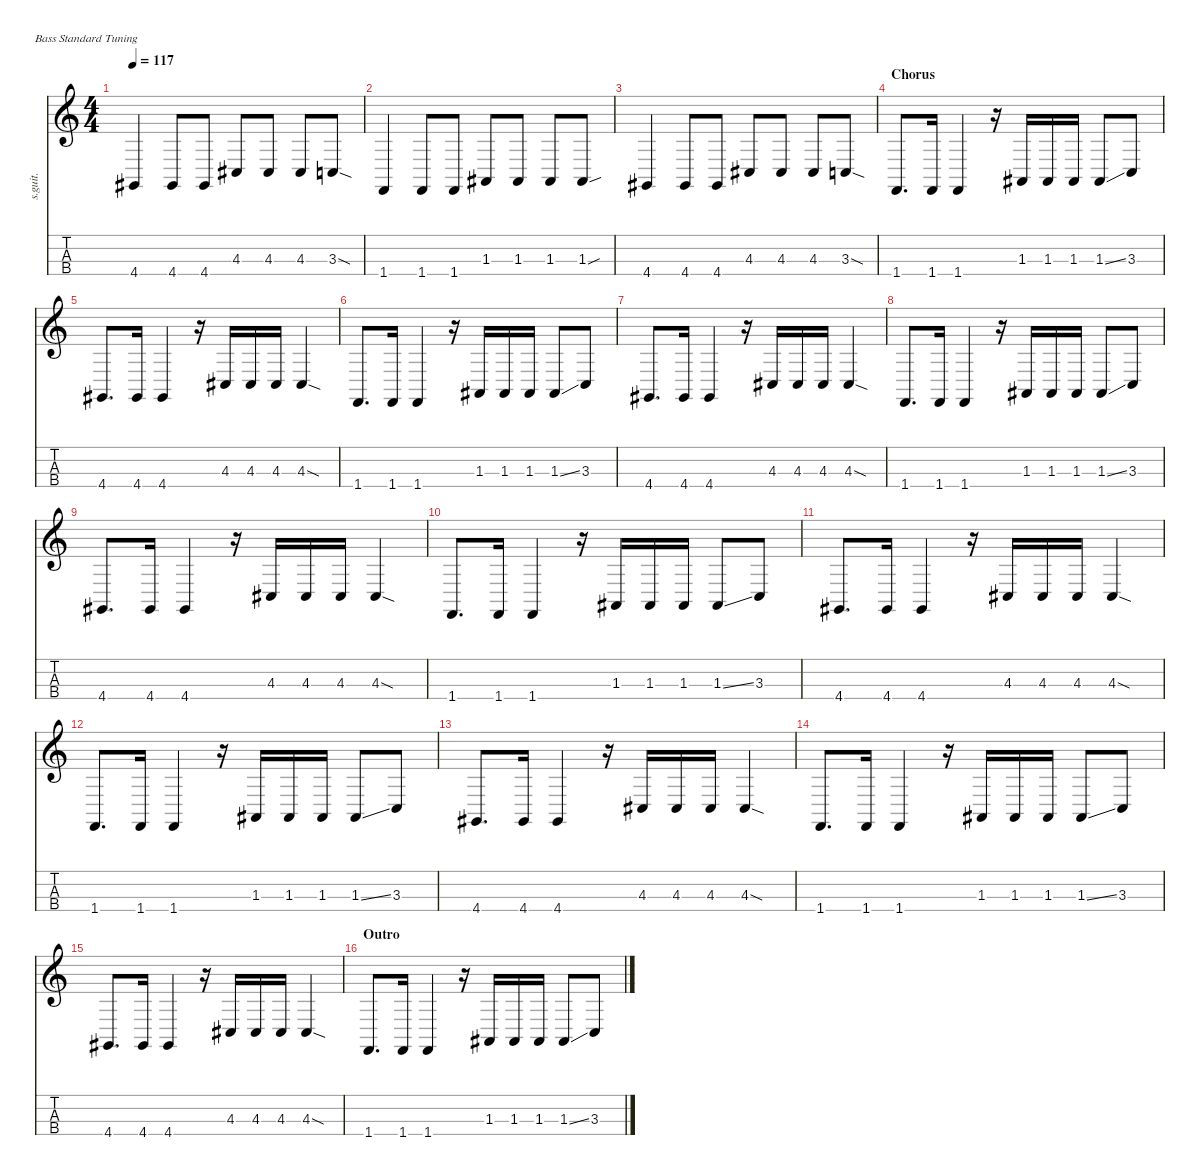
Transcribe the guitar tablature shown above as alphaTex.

\defaultSystemsLayout 4
\hideDynamics
\bracketExtendMode nobrackets
\track ("Krist Novoselic " "s.guit.") {instrument electricbasspick}
\staff {score tabs}
\tuning (G2 D2 A1 E1)
\ts (4 4)
\tempo 117
\clef g2
\ks c
4.4{acc #}.4{lyrics (0 "") lyrics (1 "") lyrics (2 "") lyrics (3 "") lyrics (4 "") dy mf} 4.4{acc #}.8{lyrics (0 "") lyrics (1 "") lyrics (2 "") lyrics (3 "") lyrics (4 "")} 4.4{acc #}.8{lyrics (0 "") lyrics (1 "") lyrics (2 "") lyrics (3 "") lyrics (4 "")} 4.3{acc #}.8{lyrics (0 "") lyrics (1 "") lyrics (2 "") lyrics (3 "") lyrics (4 "")} 4.3{acc #}.8{lyrics (0 "") lyrics (1 "") lyrics (2 "") lyrics (3 "") lyrics (4 "")} 4.3{acc #}.8{lyrics (0 "") lyrics (1 "") lyrics (2 "") lyrics (3 "") lyrics (4 "")} 3.3{sod}.8{lyrics (0 "") lyrics (1 "") lyrics (2 "") lyrics (3 "") lyrics (4 "")} |
1.4.4{lyrics (0 "") lyrics (1 "") lyrics (2 "") lyrics (3 "") lyrics (4 "")} 1.4.8{lyrics (0 "") lyrics (1 "") lyrics (2 "") lyrics (3 "") lyrics (4 "")} 1.4.8{lyrics (0 "") lyrics (1 "") lyrics (2 "") lyrics (3 "") lyrics (4 "")} 1.3{acc #}.8{lyrics (0 "") lyrics (1 "") lyrics (2 "") lyrics (3 "") lyrics (4 "")} 1.3{acc #}.8{lyrics (0 "") lyrics (1 "") lyrics (2 "") lyrics (3 "") lyrics (4 "")} 1.3{acc #}.8{lyrics (0 "") lyrics (1 "") lyrics (2 "") lyrics (3 "") lyrics (4 "")} 1.3{sou acc #}.8{lyrics (0 "") lyrics (1 "") lyrics (2 "") lyrics (3 "") lyrics (4 "")} |
4.4{acc #}.4{lyrics (0 "") lyrics (1 "") lyrics (2 "") lyrics (3 "") lyrics (4 "")} 4.4{acc #}.8{lyrics (0 "") lyrics (1 "") lyrics (2 "") lyrics (3 "") lyrics (4 "")} 4.4{acc #}.8{lyrics (0 "") lyrics (1 "") lyrics (2 "") lyrics (3 "") lyrics (4 "")} 4.3{acc #}.8{lyrics (0 "") lyrics (1 "") lyrics (2 "") lyrics (3 "") lyrics (4 "")} 4.3{acc #}.8{lyrics (0 "") lyrics (1 "") lyrics (2 "") lyrics (3 "") lyrics (4 "")} 4.3{acc #}.8{lyrics (0 "") lyrics (1 "") lyrics (2 "") lyrics (3 "") lyrics (4 "")} 3.3{sod}.8{lyrics (0 "") lyrics (1 "") lyrics (2 "") lyrics (3 "") lyrics (4 "")} |
\section ("" "Chorus")
1.4.8{d lyrics (0 "") lyrics (1 "") lyrics (2 "") lyrics (3 "") lyrics (4 "") dy f} 1.4.16{lyrics (0 "") lyrics (1 "") lyrics (2 "") lyrics (3 "") lyrics (4 "")} 1.4.4{lyrics (0 "") lyrics (1 "") lyrics (2 "") lyrics (3 "") lyrics (4 "")} r.16 1.3{acc #}.16{lyrics (0 "") lyrics (1 "") lyrics (2 "") lyrics (3 "") lyrics (4 "")} 1.3{acc #}.16{lyrics (0 "") lyrics (1 "") lyrics (2 "") lyrics (3 "") lyrics (4 "")} 1.3{acc #}.16{lyrics (0 "") lyrics (1 "") lyrics (2 "") lyrics (3 "") lyrics (4 "")} 1.3{ss acc #}.8{lyrics (0 "") lyrics (1 "") lyrics (2 "") lyrics (3 "") lyrics (4 "")} 3.3.8{lyrics (0 "") lyrics (1 "") lyrics (2 "") lyrics (3 "") lyrics (4 "")} |
4.4{acc #}.8{d lyrics (0 "") lyrics (1 "") lyrics (2 "") lyrics (3 "") lyrics (4 "")} 4.4{acc #}.16{lyrics (0 "") lyrics (1 "") lyrics (2 "") lyrics (3 "") lyrics (4 "")} 4.4{acc #}.4{lyrics (0 "") lyrics (1 "") lyrics (2 "") lyrics (3 "") lyrics (4 "")} r.16 4.3{acc #}.16{lyrics (0 "") lyrics (1 "") lyrics (2 "") lyrics (3 "") lyrics (4 "")} 4.3{acc #}.16{lyrics (0 "") lyrics (1 "") lyrics (2 "") lyrics (3 "") lyrics (4 "")} 4.3{acc #}.16{lyrics (0 "") lyrics (1 "") lyrics (2 "") lyrics (3 "") lyrics (4 "")} 4.3{sod acc #}.4{lyrics (0 "") lyrics (1 "") lyrics (2 "") lyrics (3 "") lyrics (4 "")} |
1.4.8{d lyrics (0 "") lyrics (1 "") lyrics (2 "") lyrics (3 "") lyrics (4 "")} 1.4.16{lyrics (0 "") lyrics (1 "") lyrics (2 "") lyrics (3 "") lyrics (4 "")} 1.4.4{lyrics (0 "") lyrics (1 "") lyrics (2 "") lyrics (3 "") lyrics (4 "")} r.16 1.3{acc #}.16{lyrics (0 "") lyrics (1 "") lyrics (2 "") lyrics (3 "") lyrics (4 "")} 1.3{acc #}.16{lyrics (0 "") lyrics (1 "") lyrics (2 "") lyrics (3 "") lyrics (4 "")} 1.3{acc #}.16{lyrics (0 "") lyrics (1 "") lyrics (2 "") lyrics (3 "") lyrics (4 "")} 1.3{ss acc #}.8{lyrics (0 "") lyrics (1 "") lyrics (2 "") lyrics (3 "") lyrics (4 "")} 3.3.8{lyrics (0 "") lyrics (1 "") lyrics (2 "") lyrics (3 "") lyrics (4 "")} |
4.4{acc #}.8{d lyrics (0 "") lyrics (1 "") lyrics (2 "") lyrics (3 "") lyrics (4 "")} 4.4{acc #}.16{lyrics (0 "") lyrics (1 "") lyrics (2 "") lyrics (3 "") lyrics (4 "")} 4.4{acc #}.4{lyrics (0 "") lyrics (1 "") lyrics (2 "") lyrics (3 "") lyrics (4 "")} r.16 4.3{acc #}.16{lyrics (0 "") lyrics (1 "") lyrics (2 "") lyrics (3 "") lyrics (4 "")} 4.3{acc #}.16{lyrics (0 "") lyrics (1 "") lyrics (2 "") lyrics (3 "") lyrics (4 "")} 4.3{acc #}.16{lyrics (0 "") lyrics (1 "") lyrics (2 "") lyrics (3 "") lyrics (4 "")} 4.3{sod acc #}.4{lyrics (0 "") lyrics (1 "") lyrics (2 "") lyrics (3 "") lyrics (4 "")} |
1.4.8{d lyrics (0 "") lyrics (1 "") lyrics (2 "") lyrics (3 "") lyrics (4 "")} 1.4.16{lyrics (0 "") lyrics (1 "") lyrics (2 "") lyrics (3 "") lyrics (4 "")} 1.4.4{lyrics (0 "") lyrics (1 "") lyrics (2 "") lyrics (3 "") lyrics (4 "")} r.16 1.3{acc #}.16{lyrics (0 "") lyrics (1 "") lyrics (2 "") lyrics (3 "") lyrics (4 "")} 1.3{acc #}.16{lyrics (0 "") lyrics (1 "") lyrics (2 "") lyrics (3 "") lyrics (4 "")} 1.3{acc #}.16{lyrics (0 "") lyrics (1 "") lyrics (2 "") lyrics (3 "") lyrics (4 "")} 1.3{ss acc #}.8{lyrics (0 "") lyrics (1 "") lyrics (2 "") lyrics (3 "") lyrics (4 "")} 3.3.8{lyrics (0 "") lyrics (1 "") lyrics (2 "") lyrics (3 "") lyrics (4 "")} |
4.4{acc #}.8{d lyrics (0 "") lyrics (1 "") lyrics (2 "") lyrics (3 "") lyrics (4 "")} 4.4{acc #}.16{lyrics (0 "") lyrics (1 "") lyrics (2 "") lyrics (3 "") lyrics (4 "")} 4.4{acc #}.4{lyrics (0 "") lyrics (1 "") lyrics (2 "") lyrics (3 "") lyrics (4 "")} r.16 4.3{acc #}.16{lyrics (0 "") lyrics (1 "") lyrics (2 "") lyrics (3 "") lyrics (4 "")} 4.3{acc #}.16{lyrics (0 "") lyrics (1 "") lyrics (2 "") lyrics (3 "") lyrics (4 "")} 4.3{acc #}.16{lyrics (0 "") lyrics (1 "") lyrics (2 "") lyrics (3 "") lyrics (4 "")} 4.3{sod acc #}.4{lyrics (0 "") lyrics (1 "") lyrics (2 "") lyrics (3 "") lyrics (4 "")} |
1.4.8{d lyrics (0 "") lyrics (1 "") lyrics (2 "") lyrics (3 "") lyrics (4 "")} 1.4.16{lyrics (0 "") lyrics (1 "") lyrics (2 "") lyrics (3 "") lyrics (4 "")} 1.4.4{lyrics (0 "") lyrics (1 "") lyrics (2 "") lyrics (3 "") lyrics (4 "")} r.16 1.3{acc #}.16{lyrics (0 "") lyrics (1 "") lyrics (2 "") lyrics (3 "") lyrics (4 "")} 1.3{acc #}.16{lyrics (0 "") lyrics (1 "") lyrics (2 "") lyrics (3 "") lyrics (4 "")} 1.3{acc #}.16{lyrics (0 "") lyrics (1 "") lyrics (2 "") lyrics (3 "") lyrics (4 "")} 1.3{ss acc #}.8{lyrics (0 "") lyrics (1 "") lyrics (2 "") lyrics (3 "") lyrics (4 "")} 3.3.8{lyrics (0 "") lyrics (1 "") lyrics (2 "") lyrics (3 "") lyrics (4 "")} |
4.4{acc #}.8{d lyrics (0 "") lyrics (1 "") lyrics (2 "") lyrics (3 "") lyrics (4 "")} 4.4{acc #}.16{lyrics (0 "") lyrics (1 "") lyrics (2 "") lyrics (3 "") lyrics (4 "")} 4.4{acc #}.4{lyrics (0 "") lyrics (1 "") lyrics (2 "") lyrics (3 "") lyrics (4 "")} r.16 4.3{acc #}.16{lyrics (0 "") lyrics (1 "") lyrics (2 "") lyrics (3 "") lyrics (4 "")} 4.3{acc #}.16{lyrics (0 "") lyrics (1 "") lyrics (2 "") lyrics (3 "") lyrics (4 "")} 4.3{acc #}.16{lyrics (0 "") lyrics (1 "") lyrics (2 "") lyrics (3 "") lyrics (4 "")} 4.3{sod acc #}.4{lyrics (0 "") lyrics (1 "") lyrics (2 "") lyrics (3 "") lyrics (4 "")} |
1.4.8{d lyrics (0 "") lyrics (1 "") lyrics (2 "") lyrics (3 "") lyrics (4 "")} 1.4.16{lyrics (0 "") lyrics (1 "") lyrics (2 "") lyrics (3 "") lyrics (4 "")} 1.4.4{lyrics (0 "") lyrics (1 "") lyrics (2 "") lyrics (3 "") lyrics (4 "")} r.16 1.3{acc #}.16{lyrics (0 "") lyrics (1 "") lyrics (2 "") lyrics (3 "") lyrics (4 "")} 1.3{acc #}.16{lyrics (0 "") lyrics (1 "") lyrics (2 "") lyrics (3 "") lyrics (4 "")} 1.3{acc #}.16{lyrics (0 "") lyrics (1 "") lyrics (2 "") lyrics (3 "") lyrics (4 "")} 1.3{ss acc #}.8{lyrics (0 "") lyrics (1 "") lyrics (2 "") lyrics (3 "") lyrics (4 "")} 3.3.8{lyrics (0 "") lyrics (1 "") lyrics (2 "") lyrics (3 "") lyrics (4 "")} |
4.4{acc #}.8{d lyrics (0 "") lyrics (1 "") lyrics (2 "") lyrics (3 "") lyrics (4 "")} 4.4{acc #}.16{lyrics (0 "") lyrics (1 "") lyrics (2 "") lyrics (3 "") lyrics (4 "")} 4.4{acc #}.4{lyrics (0 "") lyrics (1 "") lyrics (2 "") lyrics (3 "") lyrics (4 "")} r.16 4.3{acc #}.16{lyrics (0 "") lyrics (1 "") lyrics (2 "") lyrics (3 "") lyrics (4 "")} 4.3{acc #}.16{lyrics (0 "") lyrics (1 "") lyrics (2 "") lyrics (3 "") lyrics (4 "")} 4.3{acc #}.16{lyrics (0 "") lyrics (1 "") lyrics (2 "") lyrics (3 "") lyrics (4 "")} 4.3{sod acc #}.4{lyrics (0 "") lyrics (1 "") lyrics (2 "") lyrics (3 "") lyrics (4 "")} |
1.4.8{d lyrics (0 "") lyrics (1 "") lyrics (2 "") lyrics (3 "") lyrics (4 "")} 1.4.16{lyrics (0 "") lyrics (1 "") lyrics (2 "") lyrics (3 "") lyrics (4 "")} 1.4.4{lyrics (0 "") lyrics (1 "") lyrics (2 "") lyrics (3 "") lyrics (4 "")} r.16 1.3{acc #}.16{lyrics (0 "") lyrics (1 "") lyrics (2 "") lyrics (3 "") lyrics (4 "")} 1.3{acc #}.16{lyrics (0 "") lyrics (1 "") lyrics (2 "") lyrics (3 "") lyrics (4 "")} 1.3{acc #}.16{lyrics (0 "") lyrics (1 "") lyrics (2 "") lyrics (3 "") lyrics (4 "")} 1.3{ss acc #}.8{lyrics (0 "") lyrics (1 "") lyrics (2 "") lyrics (3 "") lyrics (4 "")} 3.3.8{lyrics (0 "") lyrics (1 "") lyrics (2 "") lyrics (3 "") lyrics (4 "")} |
4.4{acc #}.8{d lyrics (0 "") lyrics (1 "") lyrics (2 "") lyrics (3 "") lyrics (4 "")} 4.4{acc #}.16{lyrics (0 "") lyrics (1 "") lyrics (2 "") lyrics (3 "") lyrics (4 "")} 4.4{acc #}.4{lyrics (0 "") lyrics (1 "") lyrics (2 "") lyrics (3 "") lyrics (4 "")} r.16 4.3{acc #}.16{lyrics (0 "") lyrics (1 "") lyrics (2 "") lyrics (3 "") lyrics (4 "")} 4.3{acc #}.16{lyrics (0 "") lyrics (1 "") lyrics (2 "") lyrics (3 "") lyrics (4 "")} 4.3{acc #}.16{lyrics (0 "") lyrics (1 "") lyrics (2 "") lyrics (3 "") lyrics (4 "")} 4.3{sod acc #}.4{lyrics (0 "") lyrics (1 "") lyrics (2 "") lyrics (3 "") lyrics (4 "")} |
\section ("" "Outro")
1.4.8{d lyrics (0 "") lyrics (1 "") lyrics (2 "") lyrics (3 "") lyrics (4 "")} 1.4.16{lyrics (0 "") lyrics (1 "") lyrics (2 "") lyrics (3 "") lyrics (4 "")} 1.4.4{lyrics (0 "") lyrics (1 "") lyrics (2 "") lyrics (3 "") lyrics (4 "")} r.16 1.3{acc #}.16{lyrics (0 "") lyrics (1 "") lyrics (2 "") lyrics (3 "") lyrics (4 "")} 1.3{acc #}.16{lyrics (0 "") lyrics (1 "") lyrics (2 "") lyrics (3 "") lyrics (4 "")} 1.3{acc #}.16{lyrics (0 "") lyrics (1 "") lyrics (2 "") lyrics (3 "") lyrics (4 "")} 1.3{ss acc #}.8{lyrics (0 "") lyrics (1 "") lyrics (2 "") lyrics (3 "") lyrics (4 "")} 3.3.8{lyrics (0 "") lyrics (1 "") lyrics (2 "") lyrics (3 "") lyrics (4 "")}
